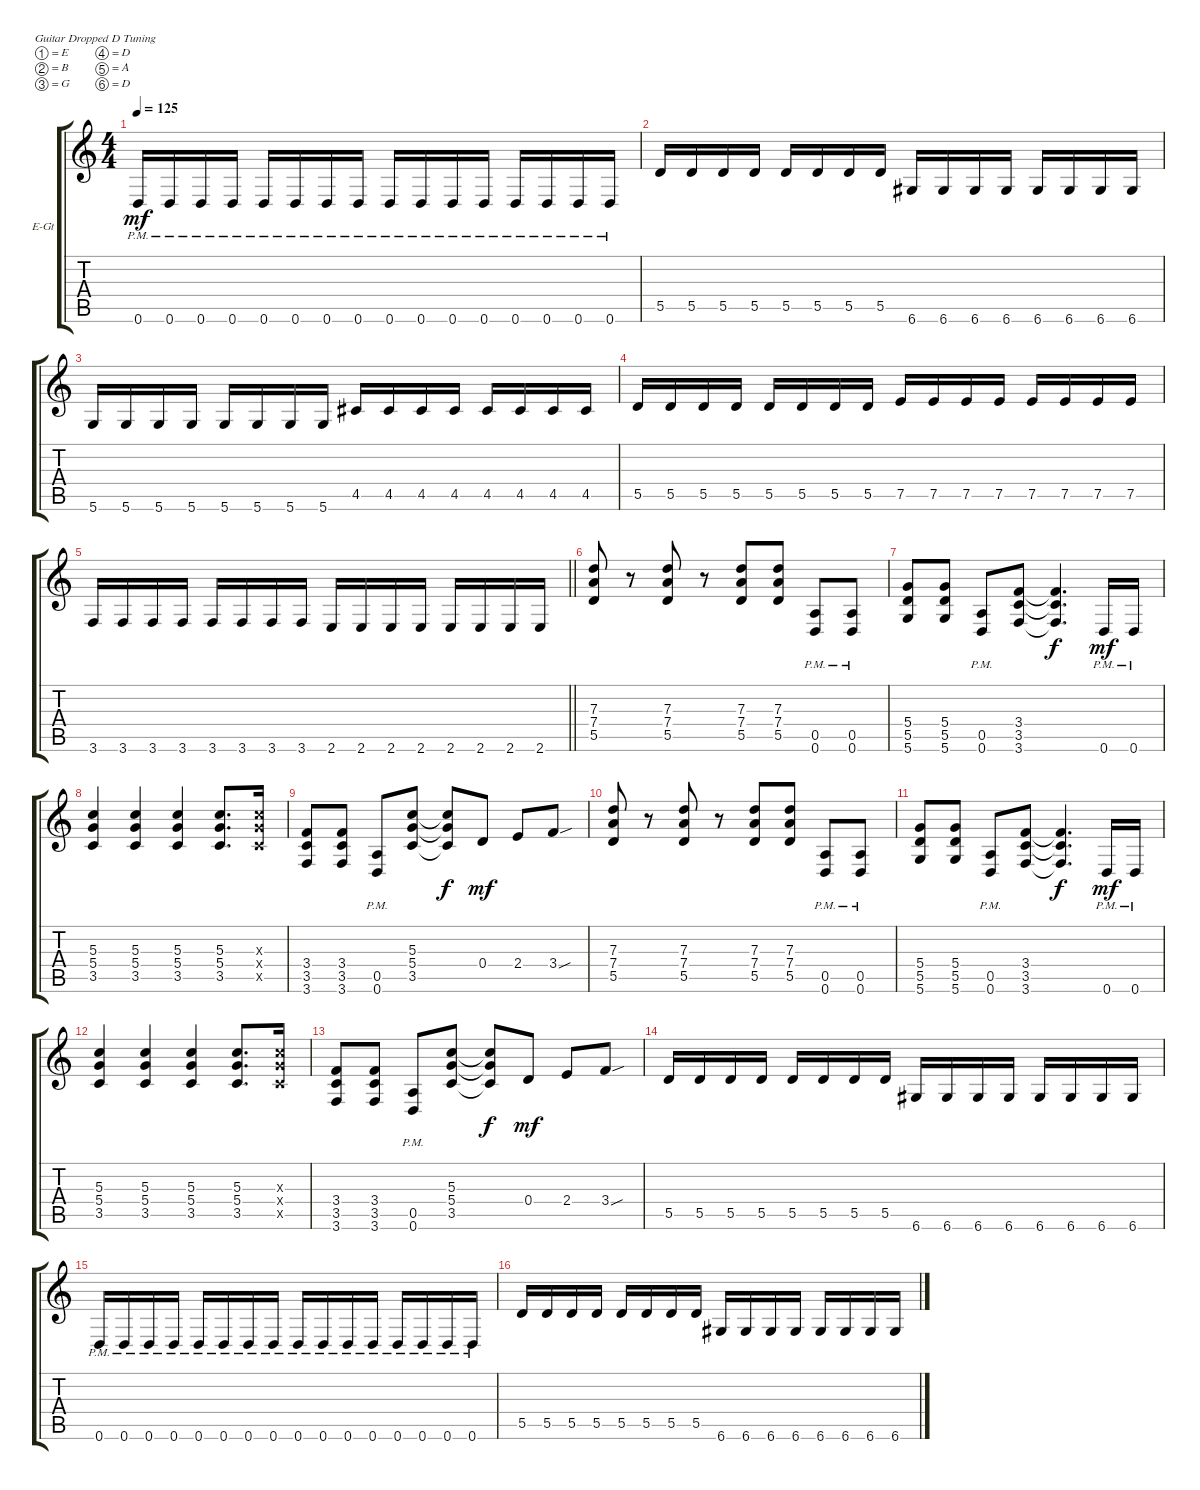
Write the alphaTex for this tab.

\bracketExtendMode groupsimilarinstruments
\firstSystemTrackNameOrientation horizontal
\otherSystemsTrackNameOrientation horizontal
\track ("Synyster Rhythm" "E-Gt") {instrument distortionguitar}
\staff {score tabs}
\tuning (E4 B3 G3 D3 A2 D2)
\ts (4 4)
\tempo 125
\clef g2
\ks c
0.6{pm}.16{dy mf} 0.6{pm}.16 0.6{pm}.16 0.6{pm}.16 0.6{pm}.16 0.6{pm}.16 0.6{pm}.16 0.6{pm}.16 0.6{pm}.16 0.6{pm}.16 0.6{pm}.16 0.6{pm}.16 0.6{pm}.16 0.6{pm}.16 0.6{pm}.16 0.6{pm}.16 |
5.5.16 5.5.16 5.5.16 5.5.16 5.5.16 5.5.16 5.5.16 5.5.16 6.6.16 6.6.16 6.6.16 6.6.16 6.6.16 6.6.16 6.6.16 6.6.16 |
5.6.16 5.6.16 5.6.16 5.6.16 5.6.16 5.6.16 5.6.16 5.6.16 4.5.16 4.5.16 4.5.16 4.5.16 4.5.16 4.5.16 4.5.16 4.5.16 |
5.5.16 5.5.16 5.5.16 5.5.16 5.5.16 5.5.16 5.5.16 5.5.16 7.5.16 7.5.16 7.5.16 7.5.16 7.5.16 7.5.16 7.5.16 7.5.16 |
\barLineRight lightlight
3.6.16 3.6.16 3.6.16 3.6.16 3.6.16 3.6.16 3.6.16 3.6.16 2.6.16 2.6.16 2.6.16 2.6.16 2.6.16 2.6.16 2.6.16 2.6.16 |
(7.3 7.4 5.5).8 r.8 (7.3 7.4 5.5).8 r.8 (7.3 7.4 5.5).8 (7.3 7.4 5.5).8 (0.5{pm} 0.6{pm}).8 (0.5{pm} 0.6{pm}).8 |
(5.4 5.5 5.6).8 (5.4 5.5 5.6).8 (0.5{pm} 0.6{pm}).8 (3.4 3.5 3.6).8 (3.4{t} 3.5{t} 3.6{t}).4{d dy f} 0.6{pm}.16{dy mf} 0.6{pm}.16 |
(5.3 5.4 3.5).4 (5.3 5.4 3.5).4 (5.3 5.4 3.5).4 (5.3 5.4 3.5).8{d} (5.3{x} 5.4{x} 3.5{x}).16 |
(3.4 3.5 3.6).8 (3.4 3.5 3.6).8 (0.5{pm} 0.6{pm}).8 (5.3 5.4 3.5).8 (5.3{t} 5.4{t} 3.5{t}).8{dy f} 0.4.8{dy mf} 2.4.8 3.4{sou}.8 |
(7.3 7.4 5.5).8 r.8 (7.3 7.4 5.5).8 r.8 (7.3 7.4 5.5).8 (7.3 7.4 5.5).8 (0.5{pm} 0.6{pm}).8 (0.5{pm} 0.6{pm}).8 |
(5.4 5.5 5.6).8 (5.4 5.5 5.6).8 (0.5{pm} 0.6{pm}).8 (3.4 3.5 3.6).8 (3.4{t} 3.5{t} 3.6{t}).4{d dy f} 0.6{pm}.16{dy mf} 0.6{pm}.16 |
(5.3 5.4 3.5).4 (5.3 5.4 3.5).4 (5.3 5.4 3.5).4 (5.3 5.4 3.5).8{d} (5.3{x} 5.4{x} 3.5{x}).16 |
(3.4 3.5 3.6).8 (3.4 3.5 3.6).8 (0.5{pm} 0.6{pm}).8 (5.3 5.4 3.5).8 (5.3{t} 5.4{t} 3.5{t}).8{dy f} 0.4.8{dy mf} 2.4.8 3.4{sou}.8 |
5.5.16 5.5.16 5.5.16 5.5.16 5.5.16 5.5.16 5.5.16 5.5.16 6.6.16 6.6.16 6.6.16 6.6.16 6.6.16 6.6.16 6.6.16 6.6.16 |
0.6{pm}.16 0.6{pm}.16 0.6{pm}.16 0.6{pm}.16 0.6{pm}.16 0.6{pm}.16 0.6{pm}.16 0.6{pm}.16 0.6{pm}.16 0.6{pm}.16 0.6{pm}.16 0.6{pm}.16 0.6{pm}.16 0.6{pm}.16 0.6{pm}.16 0.6{pm}.16 |
5.5.16 5.5.16 5.5.16 5.5.16 5.5.16 5.5.16 5.5.16 5.5.16 6.6.16 6.6.16 6.6.16 6.6.16 6.6.16 6.6.16 6.6.16 6.6.16
